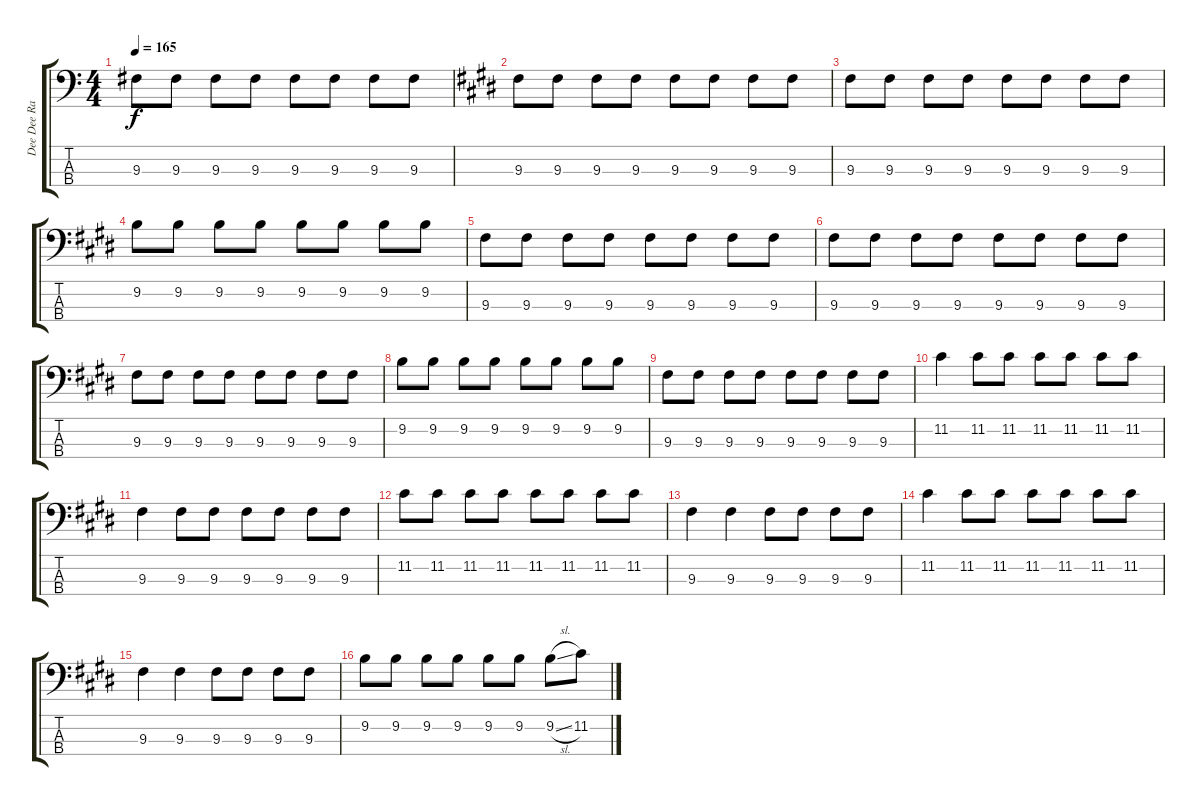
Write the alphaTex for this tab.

\track ("Dee Dee Ramone\n" "Dee Dee Ra") {instrument electricbasspick}
\staff {score tabs}
\tuning (G2 D2 A1 E1) {hide}
\ts (4 4)
\tempo 165
\clef f4
\ks c
9.3.8{dy f} 9.3.8 9.3.8 9.3.8 9.3.8 9.3.8 9.3.8 9.3.8 |
\ks e
9.3.8 9.3.8 9.3.8 9.3.8 9.3.8 9.3.8 9.3.8 9.3.8 |
9.3.8 9.3.8 9.3.8 9.3.8 9.3.8 9.3.8 9.3.8 9.3.8 |
9.2.8 9.2.8 9.2.8 9.2.8 9.2.8 9.2.8 9.2.8 9.2.8 |
9.3.8 9.3.8 9.3.8 9.3.8 9.3.8 9.3.8 9.3.8 9.3.8 |
9.3.8 9.3.8 9.3.8 9.3.8 9.3.8 9.3.8 9.3.8 9.3.8 |
9.3.8 9.3.8 9.3.8 9.3.8 9.3.8 9.3.8 9.3.8 9.3.8 |
9.2.8 9.2.8 9.2.8 9.2.8 9.2.8 9.2.8 9.2.8 9.2.8 |
9.3.8 9.3.8 9.3.8 9.3.8 9.3.8 9.3.8 9.3.8 9.3.8 |
11.2.4 11.2.8 11.2.8 11.2.8 11.2.8 11.2.8 11.2.8 |
9.3.4 9.3.8 9.3.8 9.3.8 9.3.8 9.3.8 9.3.8 |
11.2.8 11.2.8 11.2.8 11.2.8 11.2.8 11.2.8 11.2.8 11.2.8 |
9.3.4 9.3.4 9.3.8 9.3.8 9.3.8 9.3.8 |
11.2.4 11.2.8 11.2.8 11.2.8 11.2.8 11.2.8 11.2.8 |
9.3.4 9.3.4 9.3.8 9.3.8 9.3.8 9.3.8 |
9.2.8 9.2.8 9.2.8 9.2.8 9.2.8 9.2.8 9.2{sl}.8 11.2.8
